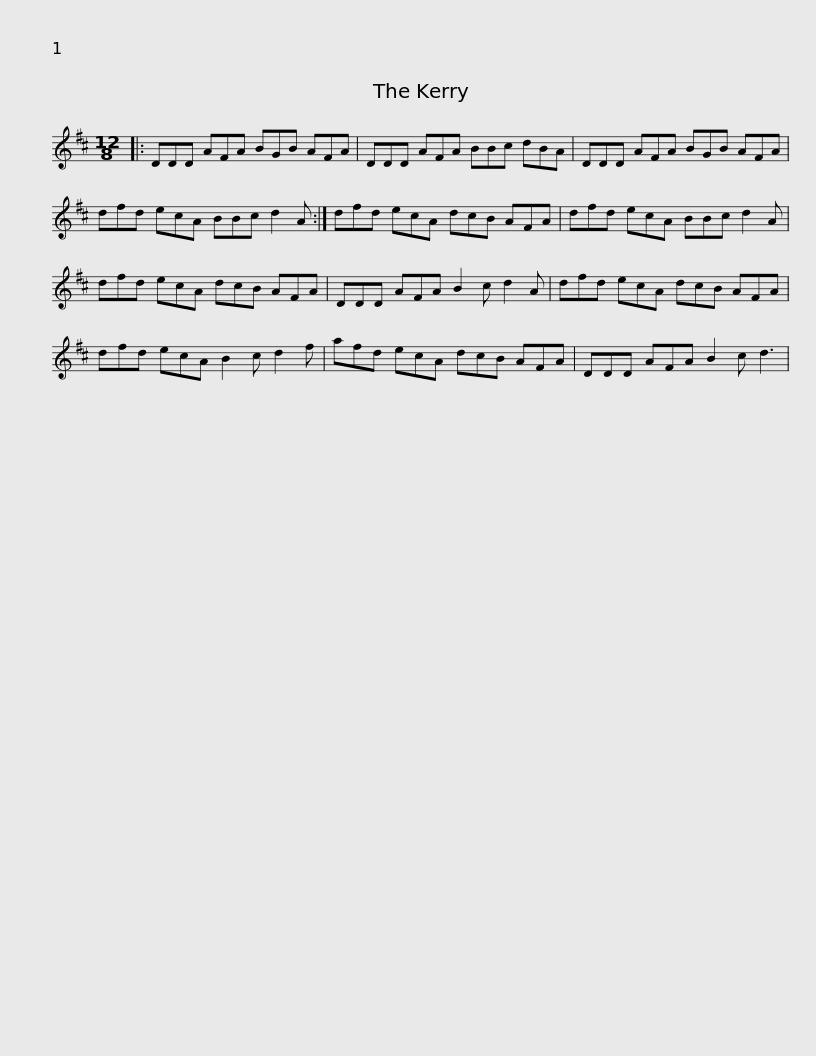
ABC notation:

X:1
L:1/8
M:12/8
I:linebreak $
K:D
V:1 treble
V:1
|: DDD AFA BGB AFA | DDD AFA BBc dBA | DDD AFA BGB AFA |$ dfd ecA BBc d2 A :| dfd ecA dcB AFA | %5
 dfd ecA BBc d2 A |$ dfd ecA dcB AFA | DDD AFA B2 c d2 A | dfd ecA dcB AFA | dfd ecA B2 c d2 f |$ %10
 afd ecA dcB AFA | DDD AFA B2 c d3 | %12
